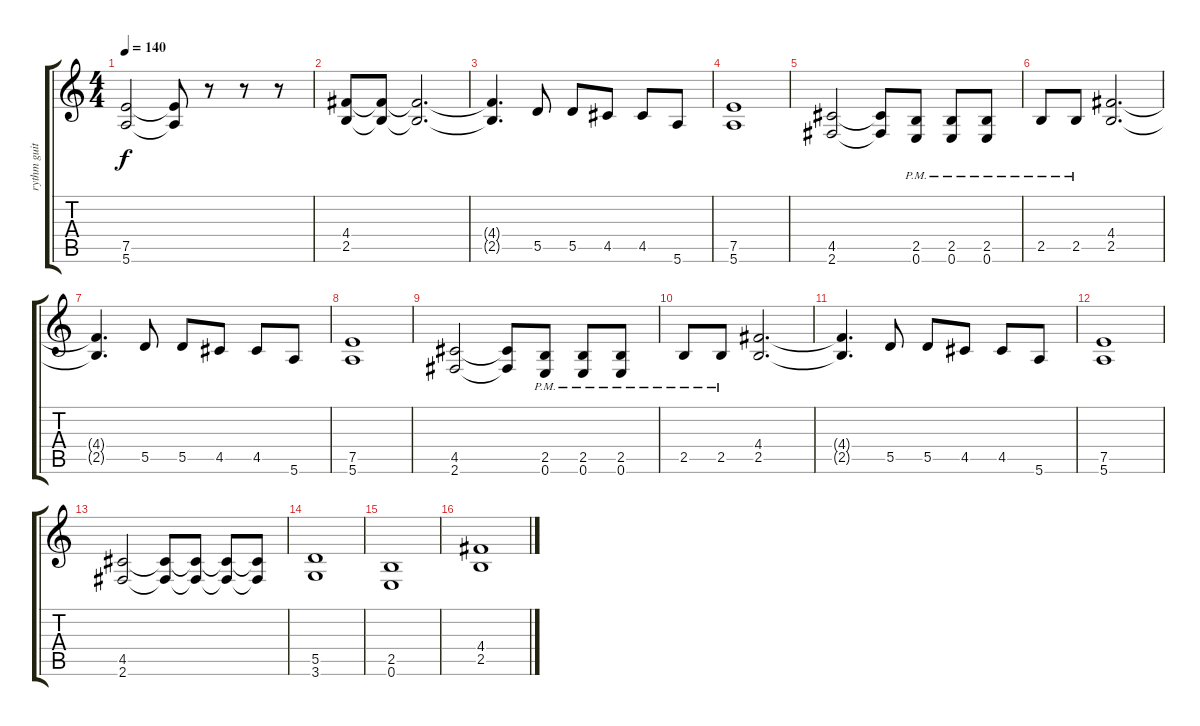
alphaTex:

\track ("rythm guitar" "rythm guit") {instrument distortionguitar}
\staff {score tabs}
\tuning (E4 B3 G3 D3 A2 E2) {hide}
\ts (4 4)
\tempo 140
\clef g2
\ks c
(7.5{t} 5.6{t}).2{dy f} (7.5{t} 5.6{t}).8 r.8 r.8 r.8 |
(4.4 2.5).8 (4.4{t} 2.5{t}).8 (4.4{t} 2.5{t}).2{d} |
(4.4{t} 2.5{t}).4{d} 5.5.8 5.5.8 4.5.8 4.5.8 5.6.8 |
(7.5 5.6).1 |
(4.5 2.6).2 (4.5{t} 2.6{t}).8 (2.5 0.6{pm}).8 (2.5 0.6{pm}).8 (2.5 0.6{pm}).8 |
2.5{pm}.8 2.5{pm}.8 (4.4 2.5).2{d} |
(4.4{t} 2.5{t}).4{d} 5.5.8 5.5.8 4.5.8 4.5.8 5.6.8 |
(7.5 5.6).1 |
(4.5 2.6).2 (4.5{t} 2.6{t}).8 (2.5 0.6{pm}).8 (2.5 0.6{pm}).8 (2.5 0.6{pm}).8 |
2.5{pm}.8 2.5{pm}.8 (4.4 2.5).2{d} |
(4.4{t} 2.5{t}).4{d} 5.5.8 5.5.8 4.5.8 4.5.8 5.6.8 |
(7.5 5.6).1 |
(4.5 2.6).2 (4.5{t} 2.6{t}).8 (4.5{t} 2.6{t}).8 (4.5{t} 2.6{t}).8 (4.5{t} 2.6{t}).8 |
(5.5 3.6).1 |
(2.5 0.6).1 |
(4.4 2.5).1
